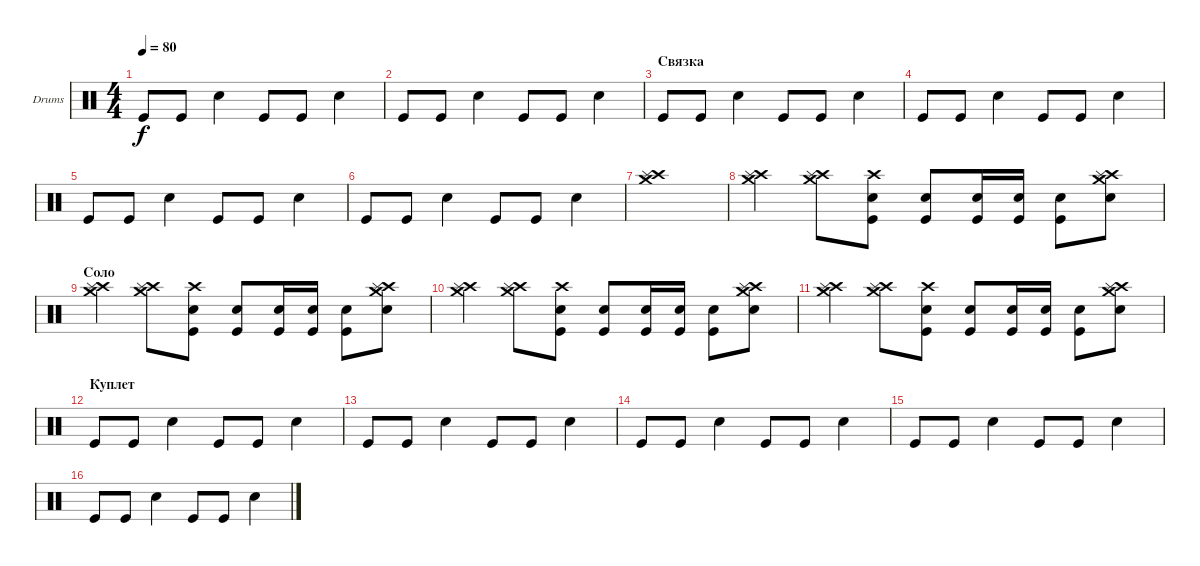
\defaultSystemsLayout 4
\bracketExtendMode groupsimilarinstruments
\firstSystemTrackNameOrientation horizontal
\otherSystemsTrackNameOrientation horizontal
\track ("Drumkit" "Drums") {instrument percussion}
\staff {score}
\articulation defaults
\ts (4 4)
\tempo 80
\clef neutral
\ks c "Kick (hit)".8{dy f} "Kick (hit)".8 "Snare (hit) 2".4 "Kick (hit)".8 "Kick (hit)".8 "Snare (hit) 2".4
|
"Kick (hit)".8 "Kick (hit)".8 "Snare (hit) 2".4 "Kick (hit)".8 "Kick (hit)".8 "Snare (hit) 2".4 |
\section ("" "Связка")
"Kick (hit)".8 "Kick (hit)".8 "Snare (hit) 2".4 "Kick (hit)".8 "Kick (hit)".8 "Snare (hit) 2".4 |
"Kick (hit)".8 "Kick (hit)".8 "Snare (hit) 2".4 "Kick (hit)".8 "Kick (hit)".8 "Snare (hit) 2".4 |
"Kick (hit)".8 "Kick (hit)".8 "Snare (hit) 2".4 "Kick (hit)".8 "Kick (hit)".8 "Snare (hit) 2".4 |
"Kick (hit)".8 "Kick (hit)".8 "Snare (hit) 2".4 "Kick (hit)".8 "Kick (hit)".8 "Snare (hit) 2".4 |
("Crash high (hit)" "Splash (hit)" "Crash medium (hit)").1 |
("Crash high (hit)" "Splash (hit)" "Crash medium (hit)").4 ("Crash high (hit)" "Splash (hit)" "Crash medium (hit)").8 ("Crash high (hit)" "Kick (hit)" "Snare (hit) 2").8 ("Kick (hit)" "Snare (hit) 2").8 ("Kick (hit)" "Snare (hit) 2").16 ("Kick (hit)" "Snare (hit) 2").16 ("Kick (hit)" "Snare (hit) 2").8 ("Crash high (hit)" "Splash (hit)" "Crash medium (hit)" "Snare (hit) 2").8 |
\section ("" "Соло")
("Crash high (hit)" "Splash (hit)" "Crash medium (hit)").4 ("Crash high (hit)" "Splash (hit)" "Crash medium (hit)").8 ("Crash high (hit)" "Kick (hit)" "Snare (hit) 2").8 ("Kick (hit)" "Snare (hit) 2").8 ("Kick (hit)" "Snare (hit) 2").16 ("Kick (hit)" "Snare (hit) 2").16 ("Kick (hit)" "Snare (hit) 2").8 ("Crash high (hit)" "Splash (hit)" "Crash medium (hit)" "Snare (hit) 2").8 |
("Crash high (hit)" "Splash (hit)" "Crash medium (hit)").4 ("Crash high (hit)" "Splash (hit)" "Crash medium (hit)").8 ("Crash high (hit)" "Kick (hit)" "Snare (hit) 2").8 ("Kick (hit)" "Snare (hit) 2").8 ("Kick (hit)" "Snare (hit) 2").16 ("Kick (hit)" "Snare (hit) 2").16 ("Kick (hit)" "Snare (hit) 2").8 ("Crash high (hit)" "Splash (hit)" "Crash medium (hit)" "Snare (hit) 2").8 |
("Crash high (hit)" "Splash (hit)" "Crash medium (hit)").4 ("Crash high (hit)" "Splash (hit)" "Crash medium (hit)").8 ("Crash high (hit)" "Kick (hit)" "Snare (hit) 2").8 ("Kick (hit)" "Snare (hit) 2").8 ("Kick (hit)" "Snare (hit) 2").16 ("Kick (hit)" "Snare (hit) 2").16 ("Kick (hit)" "Snare (hit) 2").8 ("Crash high (hit)" "Splash (hit)" "Crash medium (hit)" "Snare (hit) 2").8 |
\section ("" "Куплет")
"Kick (hit)".8 "Kick (hit)".8 "Snare (hit) 2".4 "Kick (hit)".8 "Kick (hit)".8 "Snare (hit) 2".4 |
"Kick (hit)".8 "Kick (hit)".8 "Snare (hit) 2".4 "Kick (hit)".8 "Kick (hit)".8 "Snare (hit) 2".4 |
"Kick (hit)".8 "Kick (hit)".8 "Snare (hit) 2".4 "Kick (hit)".8 "Kick (hit)".8 "Snare (hit) 2".4 |
"Kick (hit)".8 "Kick (hit)".8 "Snare (hit) 2".4 "Kick (hit)".8 "Kick (hit)".8 "Snare (hit) 2".4 |
"Kick (hit)".8 "Kick (hit)".8 "Snare (hit) 2".4 "Kick (hit)".8 "Kick (hit)".8 "Snare (hit) 2".4
